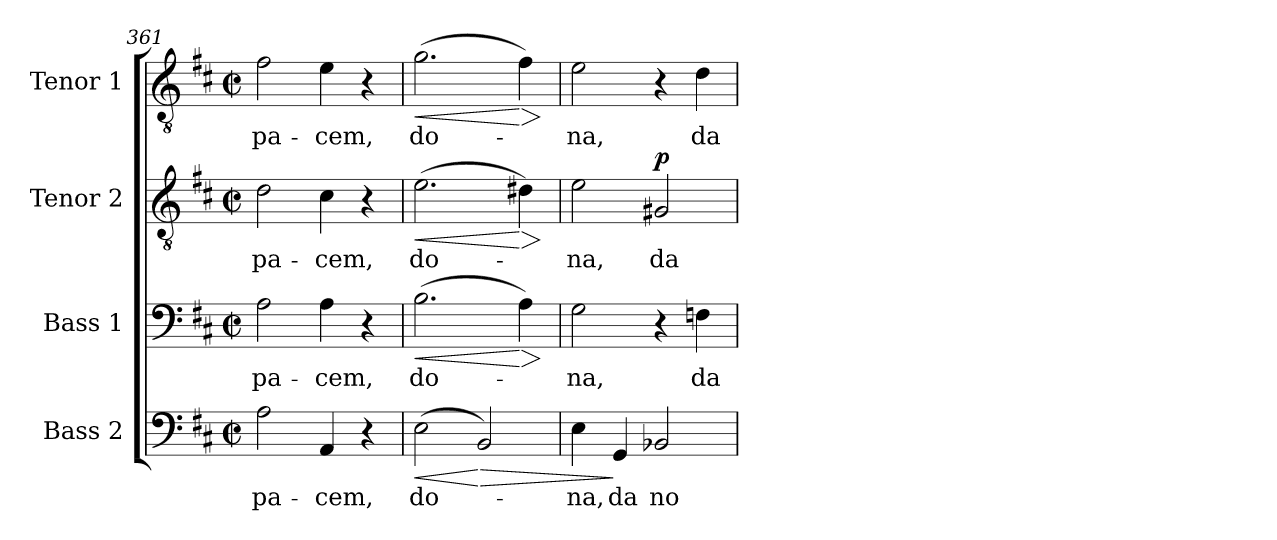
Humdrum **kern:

**kern	**text	**dynam	**kern	**text	**dynam	**kern	**text	**dynam	**kern	**text	**dynam
*part4	*part4	*part4	*part3	*part3	*part3	*part2	*part2	*part2	*part1	*part1	*part1
*staff4	*staff4	*staff4	*staff3	*staff3	*staff3	*staff2	*staff2	*staff2	*staff1	*staff1	*staff1
*I"Bass 2	*	*	*I"Bass 1	*	*	*I"Tenor 2	*	*	*I"Tenor 1	*	*
*I'B. 2	*	*	*I'B. 1	*	*	*I'T. 2	*	*	*I'T. 1	*	*
*clefF4	*	*	*clefF4	*	*	*clefGv2	*	*	*clefGv2	*	*
*k[f#c#]	*	*	*k[f#c#]	*	*	*k[f#c#]	*	*	*k[f#c#]	*	*
*D:	*	*	*D:	*	*	*D:	*	*	*D:	*	*
*M2/2	*	*	*M2/2	*	*	*M2/2	*	*	*M2/2	*	*
*met(c|)	*	*	*met(c|)	*	*	*met(c|)	*	*	*met(c|)	*	*
=361	=361	=361	=361	=361	=361	=361	=361	=361	=361	=361	=361
!	!LO:LY:b	!	!	!LO:LY:b	!	!	!LO:LY:b	!	!	!LO:LY:b	!
2A\	pa-	.	2A\	pa-	.	2d\	pa-	.	2f#\	pa-	.
!	!LO:LY:b	!	!	!LO:LY:b	!	!	!LO:LY:b	!	!	!LO:LY:b	!
4AA/	-cem,	.	4A\	-cem,	.	4c#\	-cem,	.	4e\	-cem,	.
4r	.	.	4r	.	.	4r	.	.	4r	.	.
=362	=362	=362	=362	=362	=362	=362	=362	=362	=362	=362	=362
!	!LO:LY:b	!LO:HP:b	!	!LO:LY:b	!LO:HP:b	!	!LO:LY:b	!LO:HP:b	!	!LO:LY:b	!LO:HP:b
(>2E\	do-	<	(>2.B\	do-	<	(>2.e\	do-	<	(>2.g\	do-	<
!	!	!LO:HP:n=1:b	!	!	!	!	!	!	!	!	!
2BB/)	.	[ >	.	.	.	.	.	.	.	.	.
!	!	!	!	!	!LO:HP:n=1:b	!	!	!LO:HP:n=1:b	!	!	!LO:HP:n=1:b
.	.	.	4A\)	.	[ >	4d#X\)	.	[ >	4f#\)	.	[ >
.	.	.	.	.	]	.	.	]	.	.	]
=363	=363	=363	=363	=363	=363	=363	=363	=363	=363	=363	=363
!	!LO:LY:b	!	!	!LO:LY:b	!	!	!LO:LY:b	!	!	!LO:LY:b	!
4E\	-na,	.	2G\	-na,	.	2e\	-na,	.	2e\	-na,	.
!	!LO:LY:b	!	!	!	!	!	!	!	!	!	!
4GG/	da	]	.	.	.	.	.	.	.	.	.
!	!LO:LY:b	!	!	!	!	!	!LO:LY:b	!LO:DY:a	!	!	!
2BB-X/	no-	.	4r	.	.	2G#X/	da	p	4r	.	.
!	!	!	!	!LO:LY:b	!	!	!	!	!	!LO:LY:b	!
.	.	.	4Fn\	da	.	.	.	.	4d\	da	.
=	=	=	=	=	=	=	=	=	=	=	=
*-	*-	*-	*-	*-	*-	*-	*-	*-	*-	*-	*-
